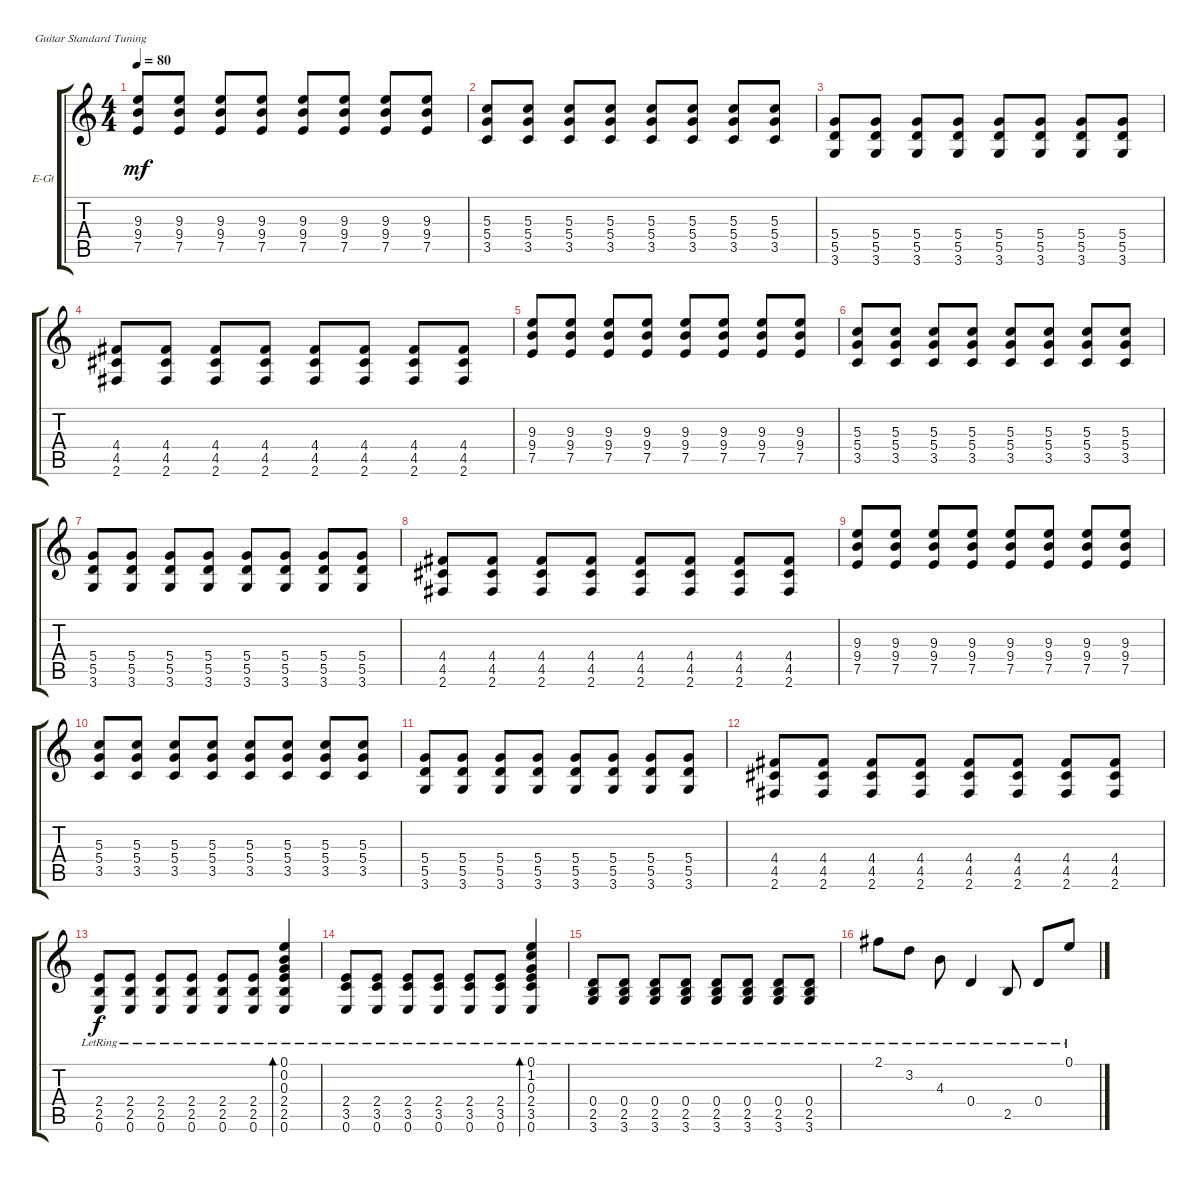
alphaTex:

\bracketExtendMode groupsimilarinstruments
\firstSystemTrackNameOrientation horizontal
\otherSystemsTrackNameOrientation horizontal
\track ("Guitar1" "E-Gt") {instrument electricguitarclean}
\staff {score tabs}
\tuning (E4 B3 G3 D3 A2 E2)
\ts (4 4)
\tempo 80
\clef g2
\ks c
(9.3 9.4 7.5).8{dy mf} (9.3 9.4 7.5).8 (9.3 9.4 7.5).8 (9.3 9.4 7.5).8 (9.3 9.4 7.5).8 (9.3 9.4 7.5).8 (9.3 9.4 7.5).8 (9.3 9.4 7.5).8 |
(5.3 5.4 3.5).8 (5.3 5.4 3.5).8 (5.3 5.4 3.5).8 (5.3 5.4 3.5).8 (5.3 5.4 3.5).8 (5.3 5.4 3.5).8 (5.3 5.4 3.5).8 (5.3 5.4 3.5).8 |
(5.4 5.5 3.6).8 (5.4 5.5 3.6).8 (5.4 5.5 3.6).8 (5.4 5.5 3.6).8 (5.4 5.5 3.6).8 (5.4 5.5 3.6).8 (5.4 5.5 3.6).8 (5.4 5.5 3.6).8 |
(4.4 4.5 2.6).8 (4.4 4.5 2.6).8 (4.4 4.5 2.6).8 (4.4 4.5 2.6).8 (4.4 4.5 2.6).8 (4.4 4.5 2.6).8 (4.4 4.5 2.6).8 (4.4 4.5 2.6).8 |
(9.3 9.4 7.5).8 (9.3 9.4 7.5).8 (9.3 9.4 7.5).8 (9.3 9.4 7.5).8 (9.3 9.4 7.5).8 (9.3 9.4 7.5).8 (9.3 9.4 7.5).8 (9.3 9.4 7.5).8 |
(5.3 5.4 3.5).8 (5.3 5.4 3.5).8 (5.3 5.4 3.5).8 (5.3 5.4 3.5).8 (5.3 5.4 3.5).8 (5.3 5.4 3.5).8 (5.3 5.4 3.5).8 (5.3 5.4 3.5).8 |
(5.4 5.5 3.6).8 (5.4 5.5 3.6).8 (5.4 5.5 3.6).8 (5.4 5.5 3.6).8 (5.4 5.5 3.6).8 (5.4 5.5 3.6).8 (5.4 5.5 3.6).8 (5.4 5.5 3.6).8 |
(4.4 4.5 2.6).8 (4.4 4.5 2.6).8 (4.4 4.5 2.6).8 (4.4 4.5 2.6).8 (4.4 4.5 2.6).8 (4.4 4.5 2.6).8 (4.4 4.5 2.6).8 (4.4 4.5 2.6).8 |
(9.3 9.4 7.5).8 (9.3 9.4 7.5).8 (9.3 9.4 7.5).8 (9.3 9.4 7.5).8 (9.3 9.4 7.5).8 (9.3 9.4 7.5).8 (9.3 9.4 7.5).8 (9.3 9.4 7.5).8 |
(5.3 5.4 3.5).8 (5.3 5.4 3.5).8 (5.3 5.4 3.5).8 (5.3 5.4 3.5).8 (5.3 5.4 3.5).8 (5.3 5.4 3.5).8 (5.3 5.4 3.5).8 (5.3 5.4 3.5).8 |
(5.4 5.5 3.6).8 (5.4 5.5 3.6).8 (5.4 5.5 3.6).8 (5.4 5.5 3.6).8 (5.4 5.5 3.6).8 (5.4 5.5 3.6).8 (5.4 5.5 3.6).8 (5.4 5.5 3.6).8 |
(4.4 4.5 2.6).8 (4.4 4.5 2.6).8 (4.4 4.5 2.6).8 (4.4 4.5 2.6).8 (4.4 4.5 2.6).8 (4.4 4.5 2.6).8 (4.4 4.5 2.6).8 (4.4 4.5 2.6).8 |
(2.4{lr} 2.5{lr} 0.6{lr}).8{dy f} (2.4{lr} 2.5{lr} 0.6{lr}).8 (2.4{lr} 2.5{lr} 0.6{lr}).8 (2.4{lr} 2.5{lr} 0.6{lr}).8 (2.4{lr} 2.5{lr} 0.6{lr}).8 (2.4{lr} 2.5{lr} 0.6{lr}).8 (0.1{lr} 0.2{lr} 0.3{lr} 2.4{lr} 2.5{lr} 0.6{lr}).4{bd 60} |
(2.4{lr} 3.5{lr} 0.6{lr}).8 (2.4{lr} 3.5{lr} 0.6{lr}).8 (2.4{lr} 3.5{lr} 0.6{lr}).8 (2.4{lr} 3.5{lr} 0.6{lr}).8 (2.4{lr} 3.5{lr} 0.6{lr}).8 (2.4{lr} 3.5{lr} 0.6{lr}).8 (0.1{lr} 1.2{lr} 0.3{lr} 2.4{lr} 3.5{lr} 0.6{lr}).4{bd 60} |
(0.4{lr} 2.5{lr} 3.6{lr}).8 (0.4{lr} 2.5{lr} 3.6{lr}).8 (0.4{lr} 2.5{lr} 3.6{lr}).8 (0.4{lr} 2.5{lr} 3.6{lr}).8 (0.4{lr} 2.5{lr} 3.6{lr}).8 (0.4{lr} 2.5{lr} 3.6{lr}).8 (0.4{lr} 2.5{lr} 3.6{lr}).8 (0.4{lr} 2.5{lr} 3.6{lr}).8 |
2.1{lr}.8 3.2{lr}.8 4.3{lr}.8 0.4{lr}.4 2.5{lr}.8 0.4{lr}.8 0.1{lr}.8
